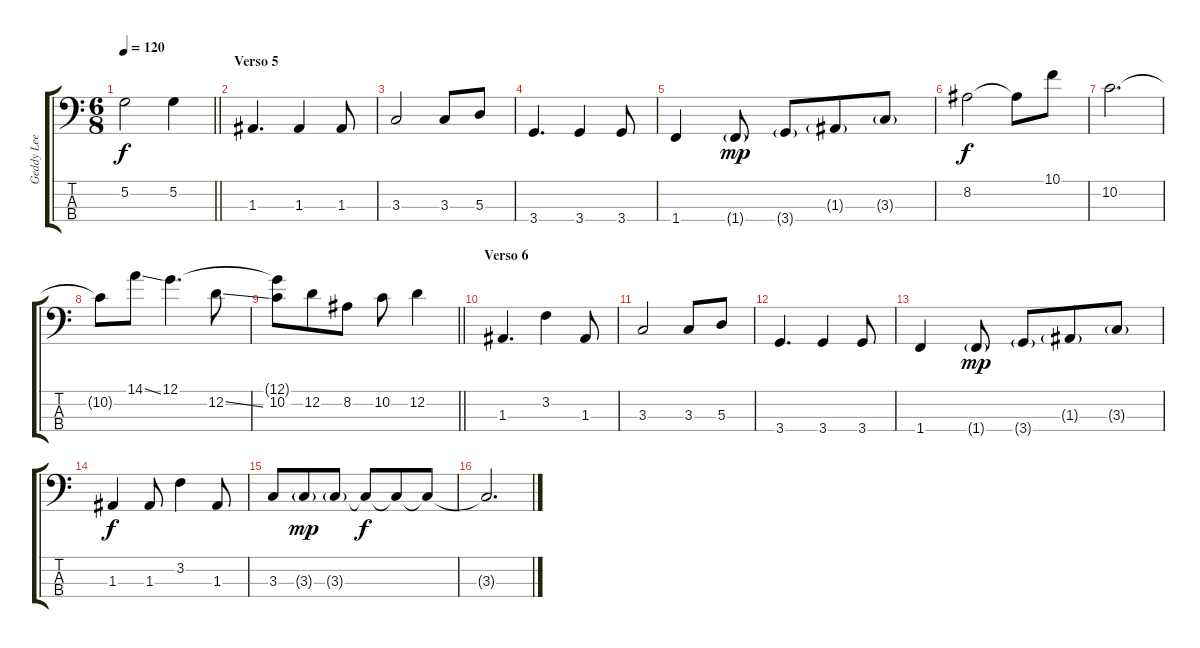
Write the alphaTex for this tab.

\track ("Geddy Lee" "Geddy Lee") {instrument electricbassfinger}
\staff {score tabs}
\tuning (G2 D2 A1 E1) {hide}
\ts (6 8)
\tempo 120
\clef f4
\barLineRight lightlight
\ks c
5.2.2{dy f} 5.2.4 |
\section ("" "Verso 5")
1.3.4{d} 1.3.4 1.3.8 |
3.3.2 3.3.8 5.3.8 |
3.4.4{d} 3.4.4 3.4.8 |
1.4.4 1.4{g}.8{dy mp} 3.4{g}.8 1.3{g}.8 3.3{g}.8 |
8.2.2{dy f} 8.2{t}.8 10.1.8 |
10.2.2{d} |
10.2{t}.8 14.1{ss}.8 12.1.4{d} 12.2{ss}.8 |
\barLineRight lightlight
(12.1{t} 10.2).8 12.2.8 8.2.8 10.2.8 12.2.4 |
\section ("" "Verso 6")
1.3.4{d} 3.2.4 1.3.8 |
3.3.2 3.3.8 5.3.8 |
3.4.4{d} 3.4.4 3.4.8 |
1.4.4 1.4{g}.8{dy mp} 3.4{g}.8 1.3{g}.8 3.3{g}.8 |
1.3.4{dy f} 1.3.8 3.2.4 1.3.8 |
3.3.8 3.3{g}.8{dy mp} 3.3{g}.8 3.3{t}.8{dy f} 3.3{t}.8 3.3{t}.8 |
3.3{t}.2{d}
